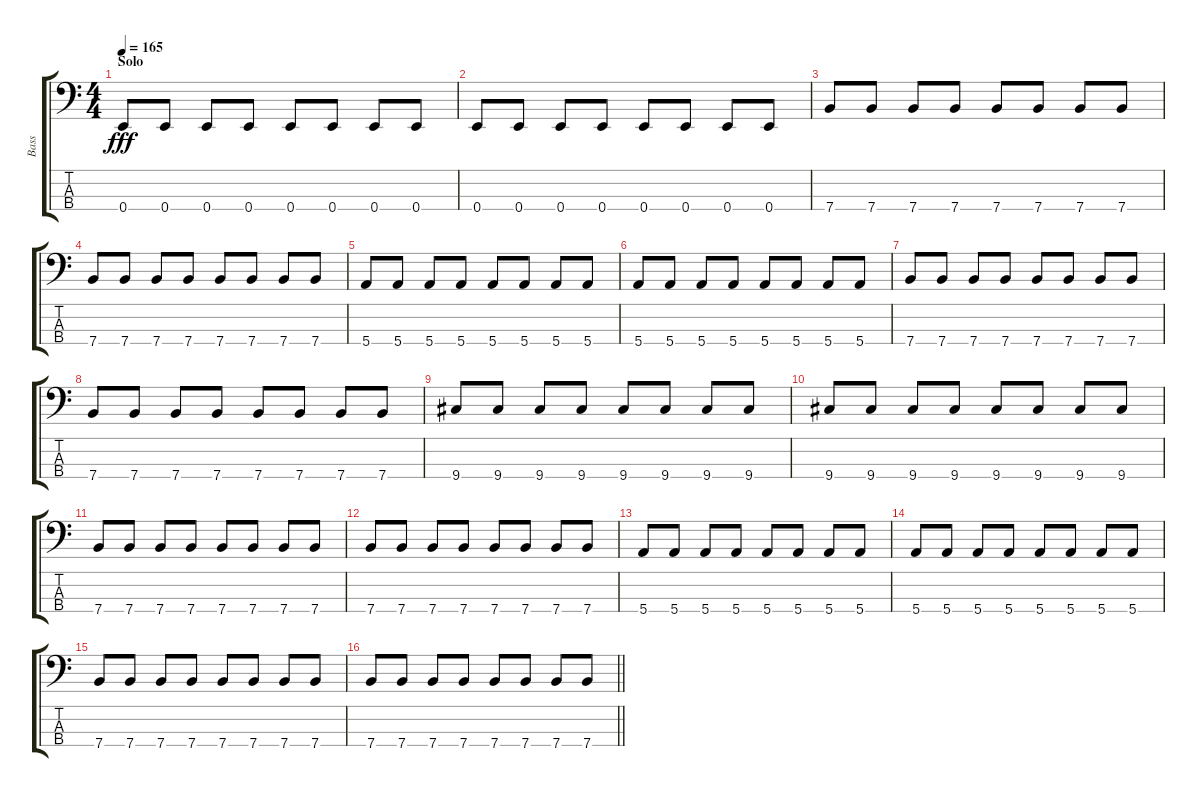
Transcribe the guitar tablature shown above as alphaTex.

\track ("Bass" "Bass") {instrument electricbasspick}
\staff {score tabs}
\tuning (G2 D2 A1 E1) {hide}
\ts (4 4)
\section ("" "Solo")
\tempo 165
\clef f4
\ks c
0.4.8{dy fff} 0.4.8 0.4.8 0.4.8 0.4.8 0.4.8 0.4.8 0.4.8 |
0.4.8 0.4.8 0.4.8 0.4.8 0.4.8 0.4.8 0.4.8 0.4.8 |
7.4.8 7.4.8 7.4.8 7.4.8 7.4.8 7.4.8 7.4.8 7.4.8 |
7.4.8 7.4.8 7.4.8 7.4.8 7.4.8 7.4.8 7.4.8 7.4.8 |
5.4.8 5.4.8 5.4.8 5.4.8 5.4.8 5.4.8 5.4.8 5.4.8 |
5.4.8 5.4.8 5.4.8 5.4.8 5.4.8 5.4.8 5.4.8 5.4.8 |
7.4.8 7.4.8 7.4.8 7.4.8 7.4.8 7.4.8 7.4.8 7.4.8 |
7.4.8 7.4.8 7.4.8 7.4.8 7.4.8 7.4.8 7.4.8 7.4.8 |
9.4.8 9.4.8 9.4.8 9.4.8 9.4.8 9.4.8 9.4.8 9.4.8 |
9.4.8 9.4.8 9.4.8 9.4.8 9.4.8 9.4.8 9.4.8 9.4.8 |
7.4.8 7.4.8 7.4.8 7.4.8 7.4.8 7.4.8 7.4.8 7.4.8 |
7.4.8 7.4.8 7.4.8 7.4.8 7.4.8 7.4.8 7.4.8 7.4.8 |
5.4.8 5.4.8 5.4.8 5.4.8 5.4.8 5.4.8 5.4.8 5.4.8 |
5.4.8 5.4.8 5.4.8 5.4.8 5.4.8 5.4.8 5.4.8 5.4.8 |
7.4.8 7.4.8 7.4.8 7.4.8 7.4.8 7.4.8 7.4.8 7.4.8 |
\barLineRight lightlight
7.4.8 7.4.8 7.4.8 7.4.8 7.4.8 7.4.8 7.4.8 7.4.8
